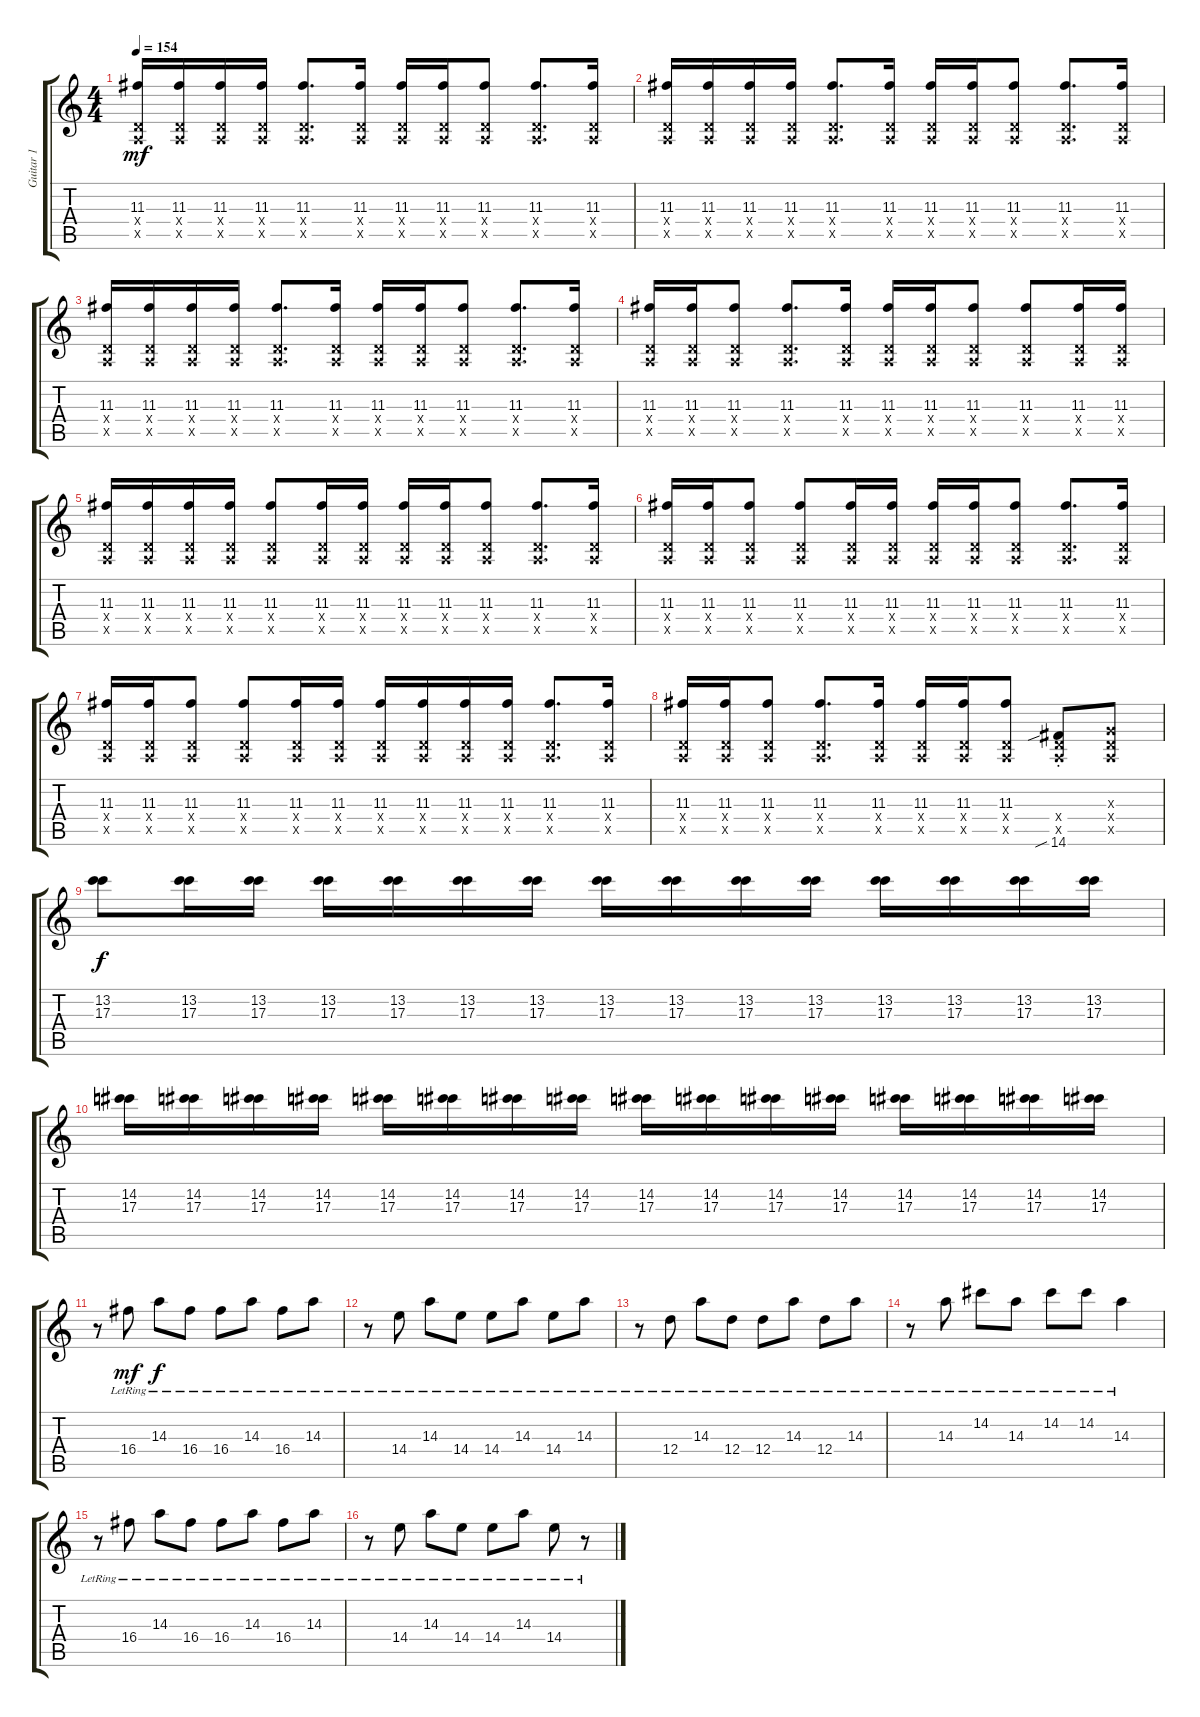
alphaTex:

\track ("Guitar 1" "Guitar 1") {instrument distortionguitar}
\staff {score tabs}
\tuning (E4 B3 G3 D3 A2 E2) {hide}
\ts (4 4)
\tempo 154
\clef g2
\ks c
(11.3 0.4{x} 0.5{x}).16{dy mf} (11.3 0.4{x} 0.5{x}).16 (11.3 0.4{x} 0.5{x}).16 (11.3 0.4{x} 0.5{x}).16 (11.3 0.4{x} 0.5{x}).8{d} (11.3 0.4{x} 0.5{x}).16 (11.3 0.4{x} 0.5{x}).16 (11.3 0.4{x} 0.5{x}).16 (11.3 0.4{x} 0.5{x}).8 (11.3 0.4{x} 0.5{x}).8{d} (11.3 0.4{x} 0.5{x}).16 |
(11.3 0.4{x} 0.5{x}).16 (11.3 0.4{x} 0.5{x}).16 (11.3 0.4{x} 0.5{x}).16 (11.3 0.4{x} 0.5{x}).16 (11.3 0.4{x} 0.5{x}).8{d} (11.3 0.4{x} 0.5{x}).16 (11.3 0.4{x} 0.5{x}).16 (11.3 0.4{x} 0.5{x}).16 (11.3 0.4{x} 0.5{x}).8 (11.3 0.4{x} 0.5{x}).8{d} (11.3 0.4{x} 0.5{x}).16 |
(11.3 0.4{x} 0.5{x}).16 (11.3 0.4{x} 0.5{x}).16 (11.3 0.4{x} 0.5{x}).16 (11.3 0.4{x} 0.5{x}).16 (11.3 0.4{x} 0.5{x}).8{d} (11.3 0.4{x} 0.5{x}).16 (11.3 0.4{x} 0.5{x}).16 (11.3 0.4{x} 0.5{x}).16 (11.3 0.4{x} 0.5{x}).8 (11.3 0.4{x} 0.5{x}).8{d} (11.3 0.4{x} 0.5{x}).16 |
(11.3 0.4{x} 0.5{x}).16 (11.3 0.4{x} 0.5{x}).16 (11.3 0.4{x} 0.5{x}).8 (11.3 0.4{x} 0.5{x}).8{d} (11.3 0.4{x} 0.5{x}).16 (11.3 0.4{x} 0.5{x}).16 (11.3 0.4{x} 0.5{x}).16 (11.3 0.4{x} 0.5{x}).8 (11.3 0.4{x} 0.5{x}).8 (11.3 0.4{x} 0.5{x}).16 (11.3 0.4{x} 0.5{x}).16 |
(11.3 0.4{x} 0.5{x}).16 (11.3 0.4{x} 0.5{x}).16 (11.3 0.4{x} 0.5{x}).16 (11.3 0.4{x} 0.5{x}).16 (11.3 0.4{x} 0.5{x}).8 (11.3 0.4{x} 0.5{x}).16 (11.3 0.4{x} 0.5{x}).16 (11.3 0.4{x} 0.5{x}).16 (11.3 0.4{x} 0.5{x}).16 (11.3 0.4{x} 0.5{x}).8 (11.3 0.4{x} 0.5{x}).8{d} (11.3 0.4{x} 0.5{x}).16 |
(11.3 0.4{x} 0.5{x}).16 (11.3 0.4{x} 0.5{x}).16 (11.3 0.4{x} 0.5{x}).8 (11.3 0.4{x} 0.5{x}).8 (11.3 0.4{x} 0.5{x}).16 (11.3 0.4{x} 0.5{x}).16 (11.3 0.4{x} 0.5{x}).16 (11.3 0.4{x} 0.5{x}).16 (11.3 0.4{x} 0.5{x}).8 (11.3 0.4{x} 0.5{x}).8{d} (11.3 0.4{x} 0.5{x}).16 |
(11.3 0.4{x} 0.5{x}).16 (11.3 0.4{x} 0.5{x}).16 (11.3 0.4{x} 0.5{x}).8 (11.3 0.4{x} 0.5{x}).8 (11.3 0.4{x} 0.5{x}).16 (11.3 0.4{x} 0.5{x}).16 (11.3 0.4{x} 0.5{x}).16 (11.3 0.4{x} 0.5{x}).16 (11.3 0.4{x} 0.5{x}).16 (11.3 0.4{x} 0.5{x}).16 (11.3 0.4{x} 0.5{x}).8{d} (11.3 0.4{x} 0.5{x}).16 |
(11.3 0.4{x} 0.5{x}).16 (11.3 0.4{x} 0.5{x}).16 (11.3 0.4{x} 0.5{x}).8 (11.3 0.4{x} 0.5{x}).8{d} (11.3 0.4{x} 0.5{x}).16 (11.3 0.4{x} 0.5{x}).16 (11.3 0.4{x} 0.5{x}).16 (11.3 0.4{x} 0.5{x}).8 (0.4{x} 0.5{x} 14.6{sib st}).8 (0.3{x} 0.4{x} 0.5{x}).8 |
(13.2 17.3).8{dy f} (13.2 17.3).16 (13.2 17.3).16 (13.2 17.3).16 (13.2 17.3).16 (13.2 17.3).16 (13.2 17.3).16 (13.2 17.3).16 (13.2 17.3).16 (13.2 17.3).16 (13.2 17.3).16 (13.2 17.3).16 (13.2 17.3).16 (13.2 17.3).16 (13.2 17.3).16 |
(14.2 17.3).16 (14.2 17.3).16 (14.2 17.3).16 (14.2 17.3).16 (14.2 17.3).16 (14.2 17.3).16 (14.2 17.3).16 (14.2 17.3).16 (14.2 17.3).16 (14.2 17.3).16 (14.2 17.3).16 (14.2 17.3).16 (14.2 17.3).16 (14.2 17.3).16 (14.2 17.3).16 (14.2 17.3).16 |
r.8 16.4{lr}.8{dy mf} 14.3{lr}.8{dy f} 16.4{lr}.8 16.4{lr}.8 14.3{lr}.8 16.4{lr}.8 14.3{lr}.8 |
r.8 14.4{lr}.8 14.3{lr}.8 14.4{lr}.8 14.4{lr}.8 14.3{lr}.8 14.4{lr}.8 14.3{lr}.8 |
r.8 12.4{lr}.8 14.3{lr}.8 12.4{lr}.8 12.4{lr}.8 14.3{lr}.8 12.4{lr}.8 14.3{lr}.8 |
r.8 14.3{lr}.8 14.2{lr}.8 14.3{lr}.8 14.2{lr}.8 14.2{lr}.8 14.3{lr}.4 |
r.8 16.4{lr}.8 14.3{lr}.8 16.4{lr}.8 16.4{lr}.8 14.3{lr}.8 16.4{lr}.8 14.3{lr}.8 |
r.8 14.4{lr}.8 14.3{lr}.8 14.4{lr}.8 14.4{lr}.8 14.3{lr}.8 14.4{lr}.8 r.8
